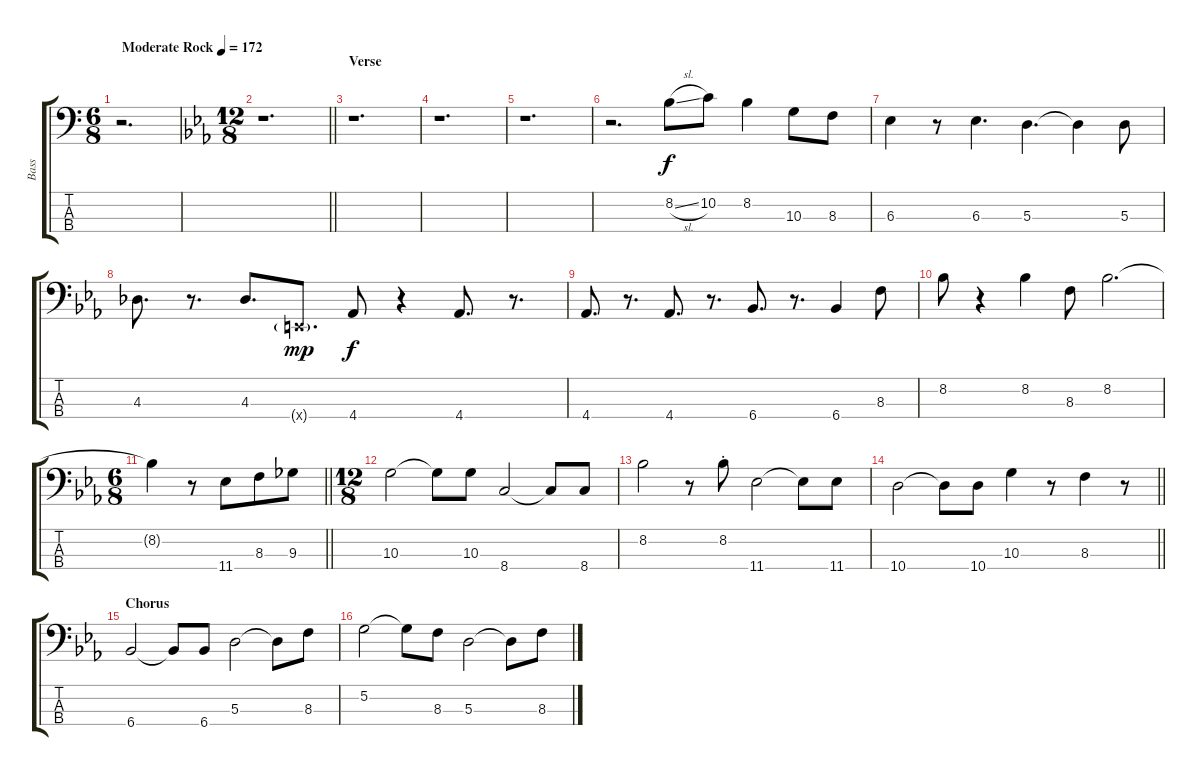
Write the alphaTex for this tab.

\track ("Bass" "Bass") {instrument electricbassfinger}
\staff {score tabs}
\tuning (G2 D2 A1 E1) {hide}
\ts (6 8)
\tempo (172 "Moderate Rock")
\clef f4
\ks c
r.2{d dy f instrument electricbassfinger} |
\ts (12 8)
\barLineRight lightlight
\ks cminor
r.1{d} |
\section ("" "Verse")
r.1{d} |
r.1{d} |
r.1{d} |
r.2{d} 8.2{sl}.8 10.2.8 8.2.4 10.3.8 8.3.8 |
6.3.4 r.8 6.3.4{d} 5.3.4{d} 5.3{t}.4 5.3.8 |
4.3.8{d} r.8{d} 4.3.8{d} 0.4{g x}.8{d dy mp} 4.4.8{dy f} r.4 4.4.8{d} r.8{d} |
4.4.8{d} r.8{d} 4.4.8{d} r.8{d} 6.4.8{d} r.8{d} 6.4.4 8.3.8 |
8.2.8 r.4 8.2.4 8.3.8 8.2.2{d} |
\ts (6 8)
\barLineRight lightlight
8.2{t}.4 r.8 11.4.8 8.3.8 9.3.8 |
\ts (12 8)
10.3.2 10.3{t}.8 10.3.8 8.4.2 8.4{t}.8 8.4.8 |
8.2.2 r.8 8.2{st}.8 11.4.2 11.4{t}.8 11.4.8 |
\barLineRight lightlight
10.4.2 10.4{t}.8 10.4.8 10.3.4 r.8 8.3.4 r.8 |
\section ("" "Chorus")
6.4.2 6.4{t}.8 6.4.8 5.3.2 5.3{t}.8 8.3.8 |
5.2.2 5.2{t}.8 8.3.8 5.3.2 5.3{t}.8 8.3.8
